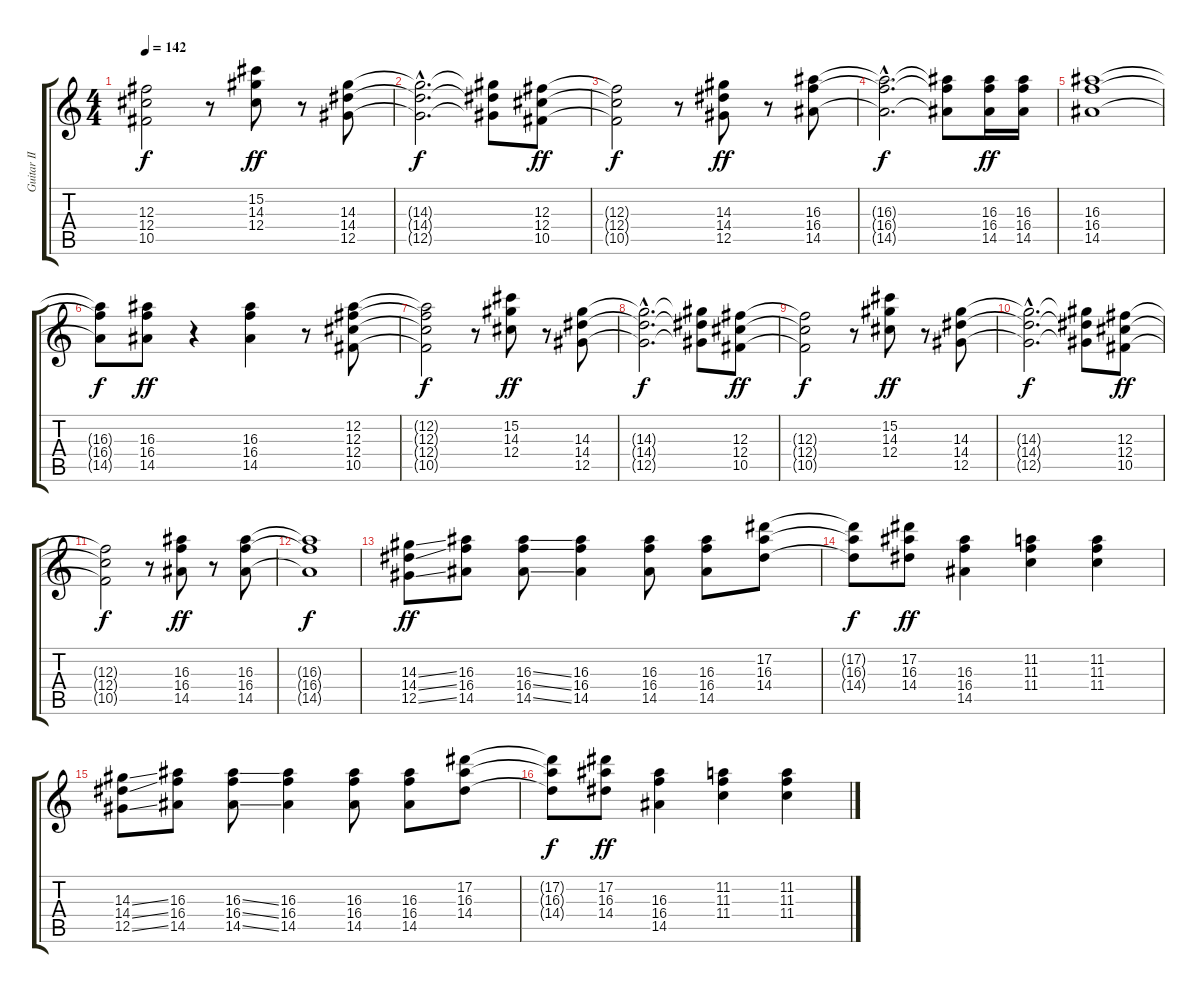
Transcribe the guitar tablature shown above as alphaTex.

\track ("Guitar II" "Guitar II") {instrument overdrivenguitar}
\staff {score tabs}
\tuning (Eb4 Bb3 Gb3 Db3 Ab2 Eb2) {hide}
\ts (4 4)
\tempo 142
\clef g2
\ks c
(12.3{t} 12.4{t} 10.5{t}).2{dy f} r.8 (15.2 14.3 12.4).8{dy ff} r.8 (14.3 14.4 12.5).8 |
(14.3{hac t} 14.4{hac t} 12.5{hac t}).2{d dy f} (14.3{t} 14.4{t} 12.5{t}).8 (12.3 12.4 10.5).8{dy ff} |
(12.3{t} 12.4{t} 10.5{t}).2{dy f} r.8 (14.3 14.4 12.5).8{dy ff} r.8 (16.3 16.4 14.5).8 |
(16.3{hac t} 16.4{hac t} 14.5{hac t}).2{d dy f} (16.3{t} 16.4{t} 14.5{t}).8 (16.3 16.4 14.5).16{dy ff} (16.3 16.4 14.5).16 |
(16.3 16.4 14.5).1 |
(16.3{t} 16.4{t} 14.5{t}).8{dy f} (16.3 16.4 14.5).8{dy ff} r.4 (16.3 16.4 14.5).4 r.8 (12.2 12.3 12.4 10.5).8 |
(12.2{t} 12.3{t} 12.4{t} 10.5{t}).2{dy f} r.8 (15.2 14.3 12.4).8{dy ff} r.8 (14.3 14.4 12.5).8 |
(14.3{hac t} 14.4{hac t} 12.5{hac t}).2{d dy f} (14.3{t} 14.4{t} 12.5{t}).8 (12.3 12.4 10.5).8{dy ff} |
(12.3{t} 12.4{t} 10.5{t}).2{dy f} r.8 (15.2 14.3 12.4).8{dy ff} r.8 (14.3 14.4 12.5).8 |
(14.3{hac t} 14.4{hac t} 12.5{hac t}).2{d dy f} (14.3{t} 14.4{t} 12.5{t}).8 (12.3 12.4 10.5).8{dy ff} |
(12.3{t} 12.4{t} 10.5{t}).2{dy f} r.8 (16.3 16.4 14.5).8{dy ff} r.8 (16.3 16.4 14.5).8 |
(16.3{t} 16.4{t} 14.5{t}).1{dy f} |
(14.3{ss} 14.4{ss} 12.5{ss}).8{dy ff} (16.3 16.4 14.5).8 (16.3{ss} 16.4{ss} 14.5{ss}).8 (16.3 16.4 14.5).4 (16.3 16.4 14.5).8 (16.3 16.4 14.5).8 (17.2 16.3 14.4).8 |
(17.2{t} 16.3{t} 14.4{t}).8{dy f} (17.2 16.3 14.4).8{dy ff} (16.3 16.4 14.5).4 (11.2 11.3 11.4).4 (11.2 11.3 11.4).4 |
(14.3{ss} 14.4{ss} 12.5{ss}).8 (16.3 16.4 14.5).8 (16.3{ss} 16.4{ss} 14.5{ss}).8 (16.3 16.4 14.5).4 (16.3 16.4 14.5).8 (16.3 16.4 14.5).8 (17.2 16.3 14.4).8 |
(17.2{t} 16.3{t} 14.4{t}).8{dy f} (17.2 16.3 14.4).8{dy ff} (16.3 16.4 14.5).4 (11.2 11.3 11.4).4 (11.2 11.3 11.4).4
